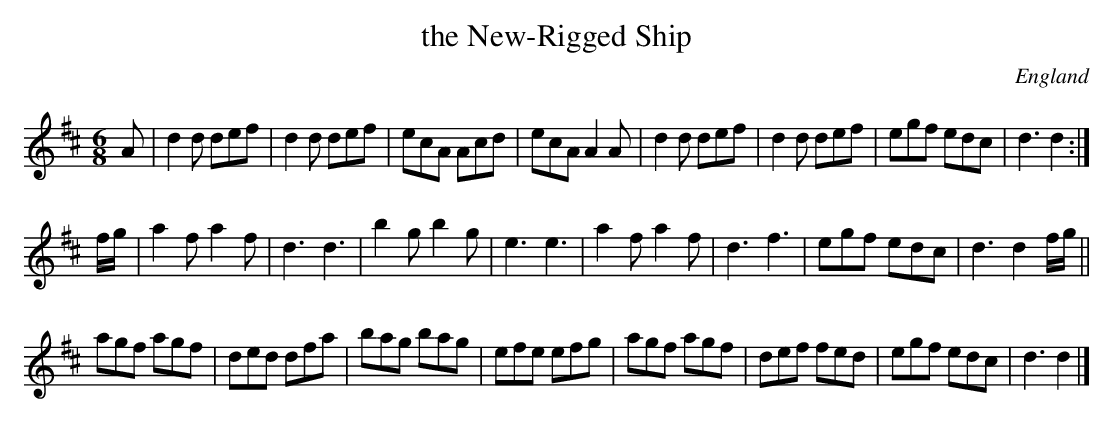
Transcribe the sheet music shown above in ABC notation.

X:1
T:the New-Rigged Ship
M:6/8
O:England
K:D major
A|\
d2d def| d2d def| ecA Acd| ecA A2A|\
d2d def| d2d def| egf edc| d3 d2:|
f/g/|\
a2f a2f| d3 d3| b2g b2g| e3 e3| \
a2f a2f| d3 f3| egf edc| d3 d2 f/g/||
agf agf| ded dfa| bag bag| efe efg| \
agf agf| def fed| egf edc| d3 d2|]
